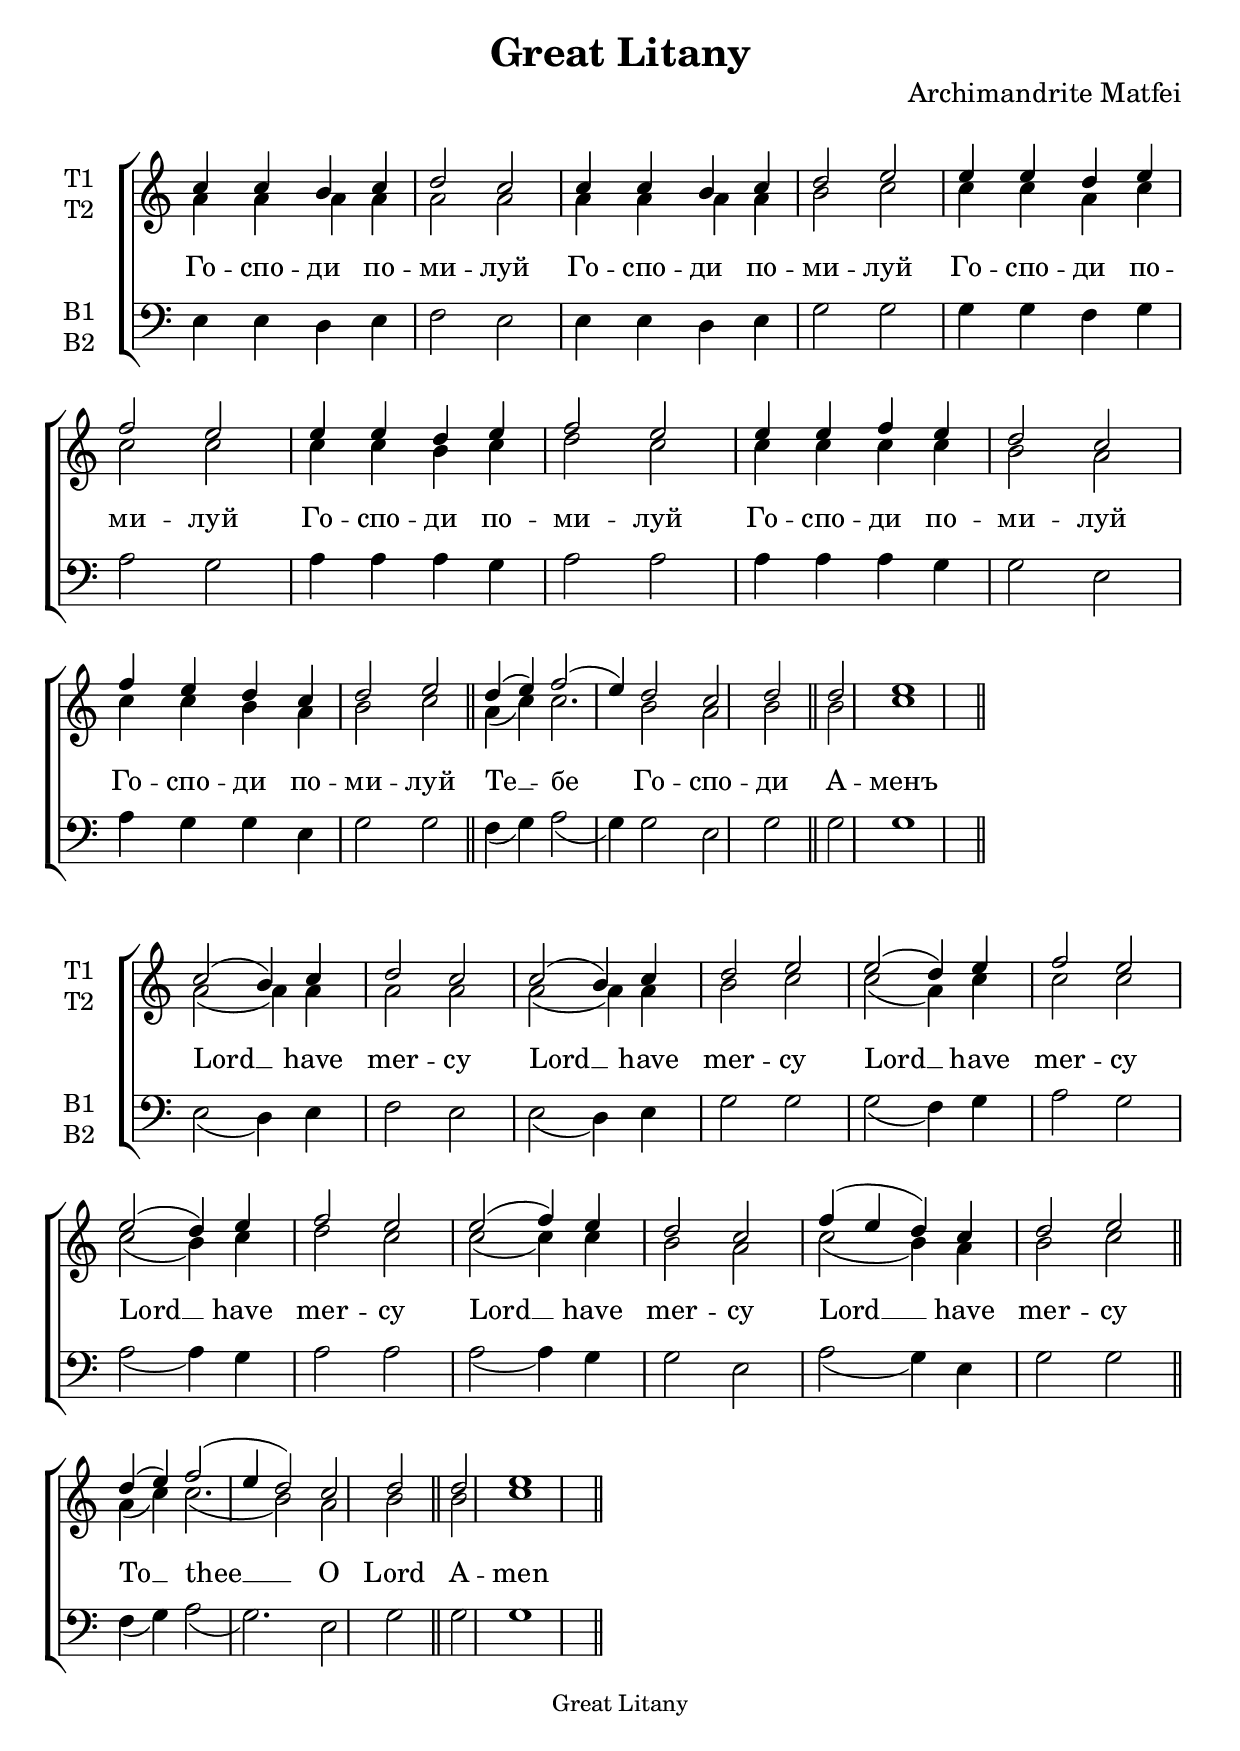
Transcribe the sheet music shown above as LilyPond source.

\version "2.18.0" 
\include "english.ly" 
\include "gregorian.ly" 

\layout { 
  \context{ 
    \Score \override SpacingSpanner.packed-spacing = ##f 
  } 
  \context{ 
    \Lyrics \override LyricHyphen.minimum-distance = #2.25 
    \override LyricSpace.minimum-distance = #2.25 
  } 
} 

\header { 
  title = \markup\bold\fontsize #0.75 
    "Great Litany" 
  subtitle = \markup\bold\fontsize #3.5 
    {""} 
  subsubtitle = \markup\bold\fontsize #4.25 
    {""} 
  poet = \markup\bold\fontsize #1.5 
    {""} 
  composer =  \markup {
    \column {
       \fontsize #1.5 \left-align {
          "Archimandrite Matfei"
          " "
        }
      }
  }
    
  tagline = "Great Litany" 
} 

global = { 
  \key c \major 
  \override Staff.NoteHead.style = #'altdefault 
  \override Staff.TimeSignature.stencil = ##f 
  %\override Staff.BarLine.stencil = ##f 
  \set Score.defaultBarType = "-" 
  \bar "|." 
} 
move = { \bar "" \break } 

tenor_one = 
\relative c'' { 
  \global 
  c4 c b c d2 c2 \bar "|"
  c4 c b c d2 e2 \bar "|"
  e4 e d e f2 e2 \bar "|"
  e4 e d e f2 e2 \bar "|"
  e4 e f e d2 c2 \bar "|"
  f4 e d c d2 e2 \bar "||"
  
  d4(e) f2(e4) d2 c2 d2 \bar "||"
  d2 e1 \bar "||"
} 

tenor_two = 
\relative c'' { 
  \global 
  a4 a a a a2 a \bar "|"
  a4 a a a b2 c2 \bar "|"
  c4 c a c c2 c \bar "|"
  c4 c b c d2 c2 \bar "|"
  c4 c c c b2 a2 \bar "|"
  c4 c b a b2 c \bar "||"
  
  a4(c) c2. b2 a b \bar "||"
  b2 c1 \bar "||"
} 

bass_one = 
\relative c { 
  \global 
  e4 e d e f2 e \bar "|"
  e4 e d e g2 g \bar "|"
  g4 g f g a2 g \bar "|"
  a4 a a g a2 a \bar "|"
  a4 a a g g2 e \bar "|"
  a4 g g e g2 g2 \bar "||"
  
  f4(g) a2(g4) g2 e g \bar "||"
  g2 g1 \bar "||"
} 

bass_two = 
\relative c { 
  \global 

} 


verse = \lyricmode { 
Го -- спо -- ди по -- ми -- луй
Го -- спо -- ди по -- ми -- луй
Го -- спо -- ди по -- ми -- луй
Го -- спо -- ди по -- ми -- луй
Го -- спо -- ди по -- ми -- луй
Го -- спо -- ди по -- ми -- луй

Те __ -- бе Го -- спо -- ди
А -- менъ
} 


\score {
  \new ChoirStaff <<
    \new Staff \with { 
      midiInstrument = "string ensemble 1" 
      instrumentName = \markup \center-column { "T1" "T2"} 
    } <<
      \new Voice = "tenor1" { \voiceOne \tenor_one } 
      \new Voice = "tenor2" { \voiceTwo \tenor_two } 
    >>
    \new Lyrics \lyricsto "tenor1" \verse 
    \new Staff \with { 
      midiInstrument = "string ensemble 1" 
      instrumentName = \markup \center-column { "B1" "B2" } 
    } << 
      \clef bass 
      \new Voice = "bass" { \voiceTwo \bass_one } 
      \new Voice = "bass2" { \voiceTwo \bass_two } 
    >> 
    
  >>
  \layout { 
    ragged-last=##t 
    #(layout-set-staff-size 22) 
    \context { 
      \Lyrics 
      \override VerticalAxisGroup.staff-affinity = ##f 
      \override VerticalAxisGroup.staff-staff-spacing = 
        #'((basic-distance . 0) 
           (minimum-distance . 2) 
           (padding . 2)) 
    } 
    indent = 1.25\cm 
    \context { 
      \Staff 
      \override VerticalAxisGroup.staff-staff-spacing = 
        #'((basic-distance . 0) 
           (minimum-distance . 2) 
           (padding . 2)) 
    } 
  } 
}





tenor_one_en = 
\relative c'' { 
  \global 
  c2(b4) c d2 c2 \bar "|"
  c2(b4) c d2 e2 \bar "|"
  e2(d4) e f2 e2 \bar "|"
  e2(d4) e f2 e2 \bar "|"
  e2(f4) e d2 c2 \bar "|"
  f4(e d4) c d2 e2 \bar "||"
  
  d4(e) f2(e4 d2) c2 d2 \bar "||"
  d2 e1 \bar "||"
} 

tenor_two_en = 
\relative c'' { 
  \global 
  a2(a4) a a2 a \bar "|"
  a2(a4) a b2 c2 \bar "|"
  c2(a4) c c2 c \bar "|"
  c2(b4) c d2 c2 \bar "|"
  c2(c4) c b2 a2 \bar "|"
  c2(b4) a b2 c \bar "||"
  
  a4(c) c2.(b2) a b \bar "||"
  b2 c1 \bar "||"
} 

bass_one_en = 
\relative c { 
  \global 
  e2(d4) e f2 e \bar "|"
  e2(d4) e g2 g \bar "|"
  g2(f4) g a2 g \bar "|"
  a2(a4) g a2 a \bar "|"
  a2(a4) g g2 e \bar "|"
  a2(g4) e g2 g2 \bar "||"
  
  f4(g) a2(g2.) e2 g \bar "||"
  g2 g1 \bar "||"
} 

bass_two_en = 
\relative c { 
  \global 

} 


verse_en = \lyricmode { 
Lord __ have mer -- cy
Lord __ have mer -- cy
Lord __ have mer -- cy
Lord __ have mer -- cy
Lord __ have mer -- cy
Lord __ have mer -- cy

To __ thee __ O Lord
A -- men
} 


\score {
  \new ChoirStaff <<
    \new Staff \with { 
      midiInstrument = "string ensemble 1" 
      instrumentName = \markup \center-column { "T1" "T2"} 
    } <<
      \new Voice = "tenor1" { \voiceOne \tenor_one_en } 
      \new Voice = "tenor2" { \voiceTwo \tenor_two_en } 
    >>
    \new Lyrics \lyricsto "tenor1" \verse_en
    \new Staff \with { 
      midiInstrument = "string ensemble 1" 
      instrumentName = \markup \center-column { "B1" "B2" } 
    } << 
      \clef bass 
      \new Voice = "bass" { \voiceTwo \bass_one_en } 
      \new Voice = "bass2" { \voiceTwo \bass_two_en } 
    >> 
    
  >>
  \layout { 
    ragged-last=##t 
    #(layout-set-staff-size 22) 
    \context { 
      \Lyrics 
      \override VerticalAxisGroup.staff-affinity = ##f 
      \override VerticalAxisGroup.staff-staff-spacing = 
        #'((basic-distance . 0) 
           (minimum-distance . 2) 
           (padding . 2)) 
    } 
    indent = 1.25\cm 
    \context { 
      \Staff 
      \override VerticalAxisGroup.staff-staff-spacing = 
        #'((basic-distance . 0) 
           (minimum-distance . 2) 
           (padding . 2)) 
    } 
  } 
}